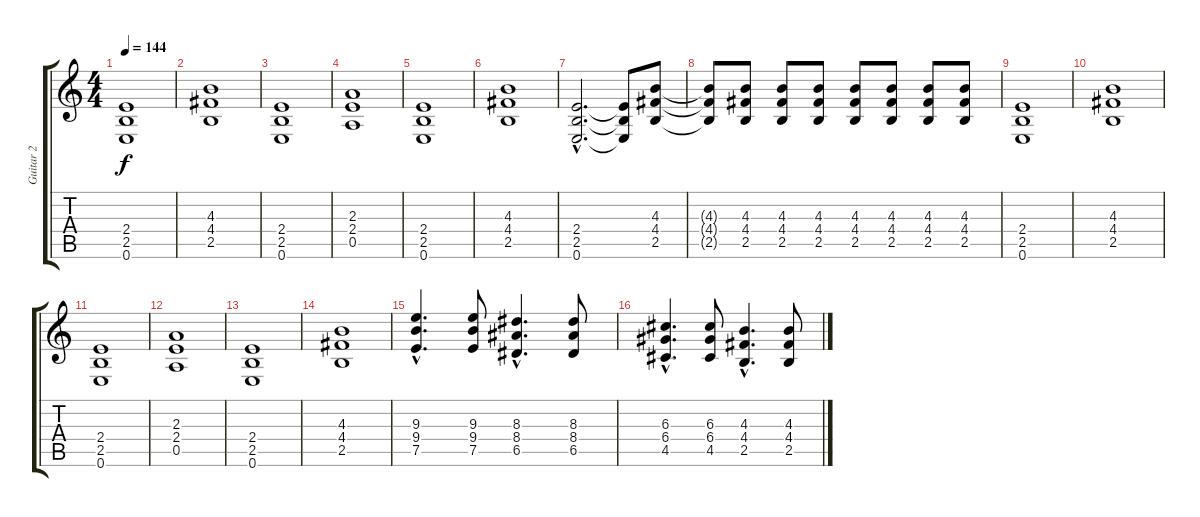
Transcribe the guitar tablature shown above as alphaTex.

\track ("Guitar 2" "Guitar 2") {instrument distortionguitar}
\staff {score tabs}
\tuning (E4 B3 G3 D3 A2 E2) {hide}
\ts (4 4)
\tempo 144
\clef g2
\ks c
(2.4 2.5 0.6).1{dy f} |
(4.3 4.4 2.5).1 |
(2.4 2.5 0.6).1 |
(2.3 2.4 0.5).1 |
(2.4 2.5 0.6).1 |
(4.3 4.4 2.5).1 |
(2.4{hac} 2.5{hac} 0.6{hac}).2{d} (2.4{t} 2.5{t} 0.6{t}).8 (4.3 4.4 2.5).8 |
(4.3{t} 4.4{t} 2.5{t}).8 (4.3 4.4 2.5).8 (4.3 4.4 2.5).8 (4.3 4.4 2.5).8 (4.3 4.4 2.5).8 (4.3 4.4 2.5).8 (4.3 4.4 2.5).8 (4.3 4.4 2.5).8 |
(2.4 2.5 0.6).1 |
(4.3 4.4 2.5).1 |
(2.4 2.5 0.6).1 |
(2.3 2.4 0.5).1 |
(2.4 2.5 0.6).1 |
(4.3 4.4 2.5).1 |
(9.3{hac} 9.4{hac} 7.5{hac}).4{d} (9.3 9.4 7.5).8 (8.3{hac} 8.4{hac} 6.5{hac}).4{d} (8.3 8.4 6.5).8 |
(6.3{hac} 6.4{hac} 4.5{hac}).4{d} (6.3 6.4 4.5).8 (4.3{hac} 4.4{hac} 2.5{hac}).4{d} (4.3 4.4 2.5).8
